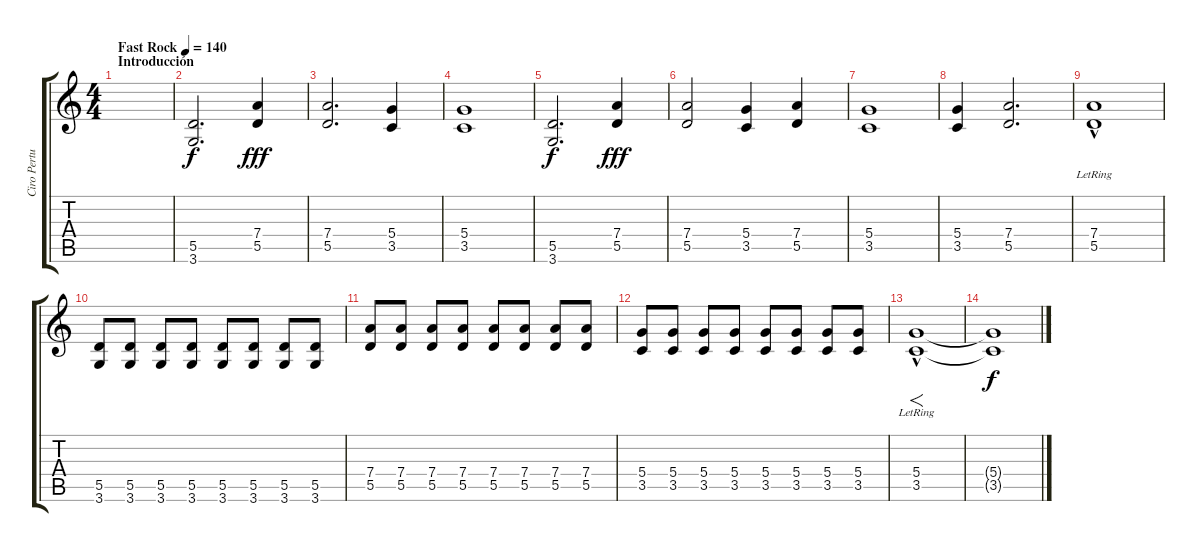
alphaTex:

\track ("Ciro Pertusi" "Ciro Pertu") {instrument overdrivenguitar}
\staff {score tabs}
\tuning (E4 B3 G3 D3 A2 E2) {hide}
\ts (4 4)
\section ("" "Introducción")
\tempo (140 "Fast Rock")
\clef g2
\ks c
|
(5.5 3.6).2{d} (7.4 5.5).4{dy fff} |
(7.4 5.5).2{d} (5.4 3.5).4 |
(5.4 3.5).1 |
(5.5 3.6).2{d dy f} (7.4 5.5).4{dy fff} |
(7.4 5.5).2 (5.4 3.5).4 (7.4 5.5).4 |
(5.4 3.5).1 |
(5.4 3.5).4 (7.4 5.5).2{d} |
(7.4{hac lr} 5.5{hac lr}).1 |
(5.5 3.6).8 (5.5 3.6).8 (5.5 3.6).8 (5.5 3.6).8 (5.5 3.6).8 (5.5 3.6).8 (5.5 3.6).8 (5.5 3.6).8 |
(7.4 5.5).8 (7.4 5.5).8 (7.4 5.5).8 (7.4 5.5).8 (7.4 5.5).8 (7.4 5.5).8 (7.4 5.5).8 (7.4 5.5).8 |
(5.4 3.5).8 (5.4 3.5).8 (5.4 3.5).8 (5.4 3.5).8 (5.4 3.5).8 (5.4 3.5).8 (5.4 3.5).8 (5.4 3.5).8 |
(5.4{hac lr} 3.5{hac lr}).1{f} |
(5.4{t} 3.5{t}).1{dy f}
